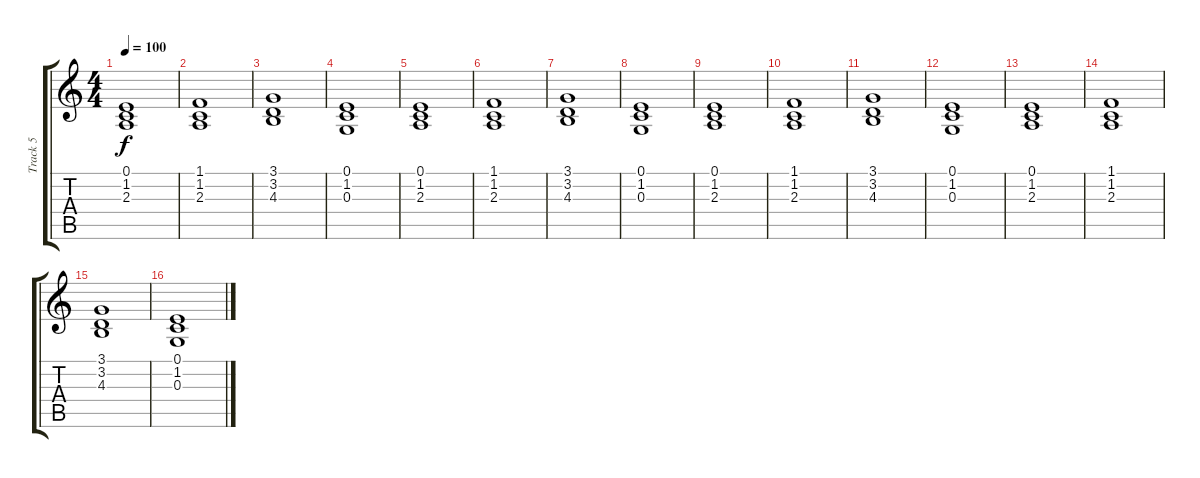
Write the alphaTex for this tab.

\track ("Track 5" "Track 5") {instrument stringensemble1}
\staff {score tabs}
\tuning (E4 B3 G3 D3 A2 E2) {hide}
\ts (4 4)
\tempo 100
\clef g2
\ks c
(0.1 1.2 2.3).1{dy f} |
(1.1 1.2 2.3).1 |
(3.1 3.2 4.3).1 |
(0.1 1.2 0.3).1 |
(0.1 1.2 2.3).1 |
(1.1 1.2 2.3).1 |
(3.1 3.2 4.3).1 |
(0.1 1.2 0.3).1 |
(0.1 1.2 2.3).1 |
(1.1 1.2 2.3).1 |
(3.1 3.2 4.3).1 |
(0.1 1.2 0.3).1 |
(0.1 1.2 2.3).1 |
(1.1 1.2 2.3).1 |
(3.1 3.2 4.3).1 |
(0.1 1.2 0.3).1
